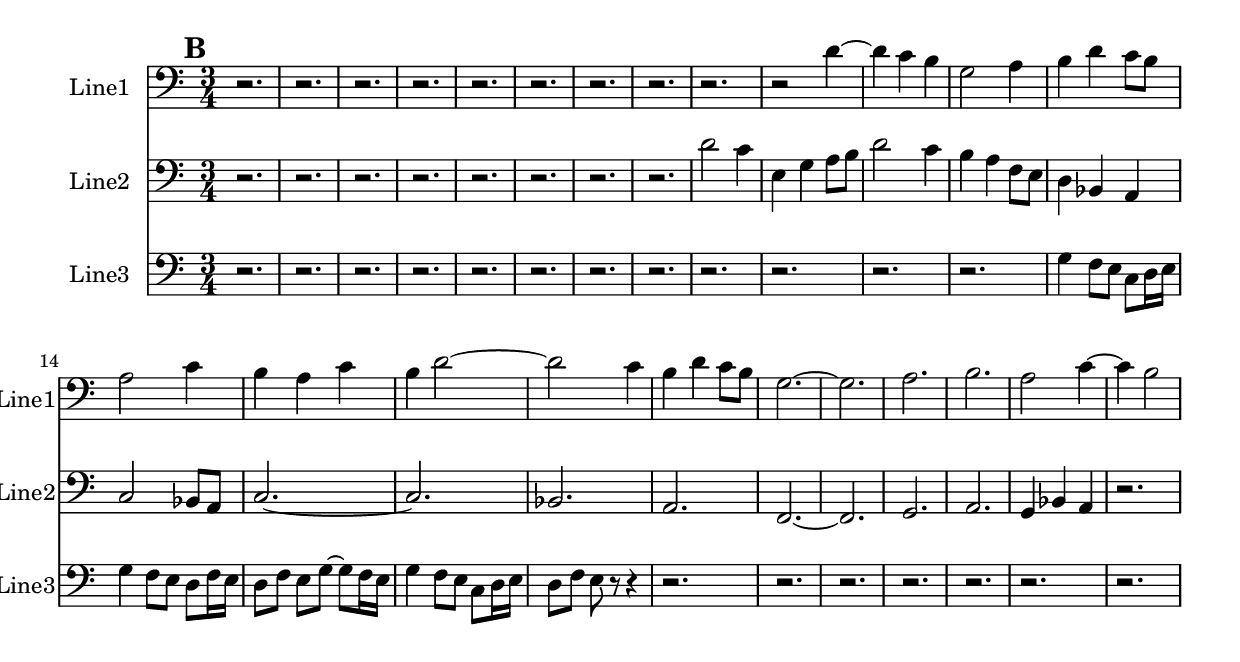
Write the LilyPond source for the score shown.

% 2016-09-18 04:33

\version "2.18.2"
\language "english"

\header {}

\layout {}

\paper {}

\score {
    \new Score <<
        \context Staff = "line1" {
            \set Staff.instrumentName = \markup { Line1 }
            \set Staff.shortInstrumentName = \markup { Line1 }
            {
                \numericTimeSignature
                \time 3/4
                \bar "||"
                \accidentalStyle modern-cautionary
                \clef "bass"
                \mark #2
                r2.
                r2.
                r2.
                r2.
                r2.
                r2.
                r2.
                r2.
                r2.
                r2
                d'4 ~
                d'4
                c'4
                b4
                g2
                a4
                b4
                d'4
                c'8 [
                b8 ]
                a2
                c'4
                b4
                a4
                c'4
                b4
                d'2 ~
                d'2
                c'4
                b4
                d'4
                c'8 [
                b8 ]
                g2. ~
                g2.
                a2.
                b2.
                a2
                c'4 ~
                c'4
                b2
            }
        }
        \context Staff = "line2" {
            \set Staff.instrumentName = \markup { Line2 }
            \set Staff.shortInstrumentName = \markup { Line2 }
            {
                \numericTimeSignature
                \time 3/4
                \bar "||"
                \accidentalStyle modern-cautionary
                \clef "bass"
                \mark #2
                r2.
                r2.
                r2.
                r2.
                r2.
                r2.
                r2.
                r2.
                d'2
                c'4
                e4
                g4
                a8 [
                b8 ]
                d'2
                c'4
                b4
                a4
                f8 [
                e8 ]
                d4
                bf,4
                a,4
                c2
                bf,8 [
                a,8 ]
                c2. ~
                c2.
                bf,2.
                a,2.
                f,2. ~
                f,2.
                g,2.
                a,2.
                g,4
                bf,4
                a,4
                r2.
            }
        }
        \context Staff = "line3" {
            \set Staff.instrumentName = \markup { Line3 }
            \set Staff.shortInstrumentName = \markup { Line3 }
            {
                \numericTimeSignature
                \time 3/4
                \bar "||"
                \accidentalStyle modern-cautionary
                \clef "bass"
                \mark #2
                r2.
                r2.
                r2.
                r2.
                r2.
                r2.
                r2.
                r2.
                r2.
                r2.
                r2.
                r2.
                g4
                f8 [
                e8 ]
                c8 [
                d16
                e16 ]
                g4
                f8 [
                e8 ]
                d8 [
                f16
                e16 ]
                d8 [
                f8 ]
                e8 [
                g8 ~ ]
                g8 [
                f16
                e16 ]
                g4
                f8 [
                e8 ]
                c8 [
                d16
                e16 ]
                d8 [
                f8 ]
                e8
                r8
                r4
                r2.
                r2.
                r2.
                r2.
                r2.
                r2.
                r2.
            }
        }
    >>
}